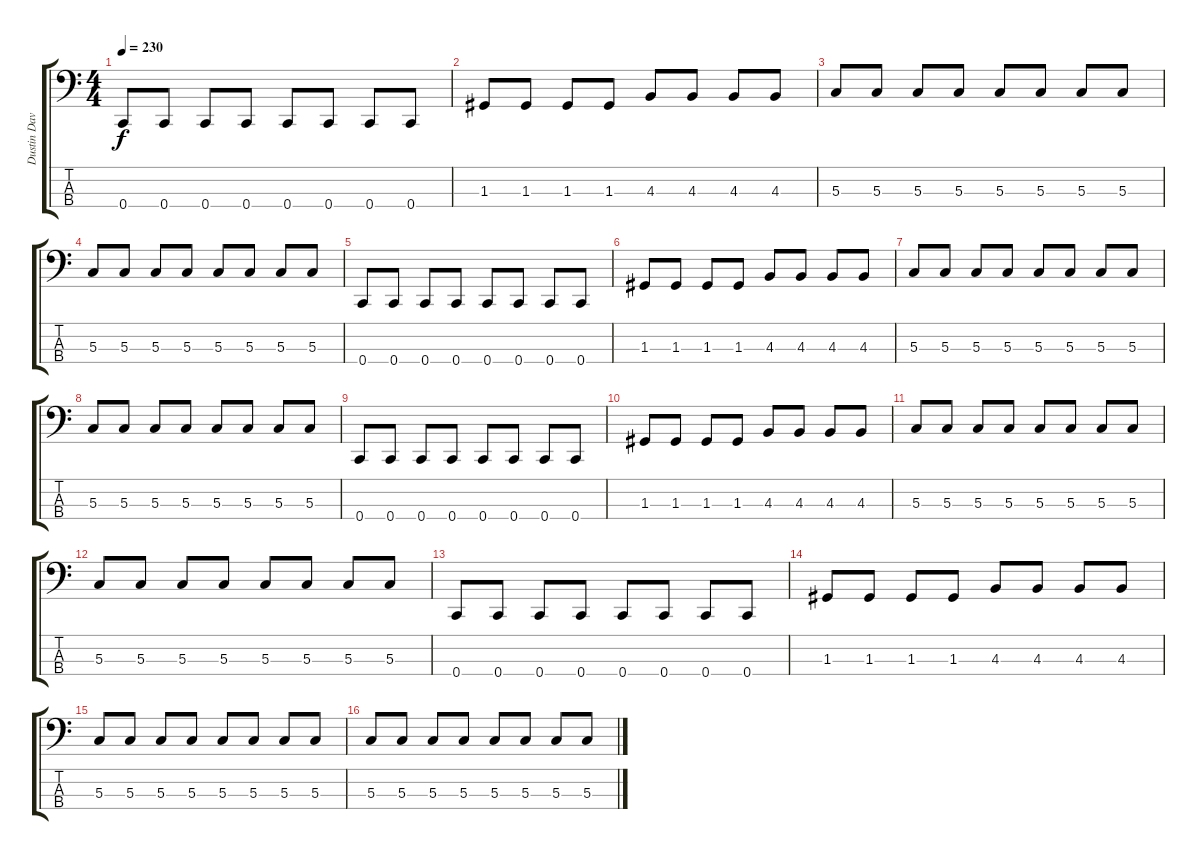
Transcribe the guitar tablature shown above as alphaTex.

\track ("Dustin Davidson (Bass)" "Dustin Dav") {instrument electricbasspick}
\staff {score tabs}
\tuning (F2 C2 G1 C1) {hide}
\ts (4 4)
\tempo 230
\clef f4
\ks c
0.4.8{dy f} 0.4.8 0.4.8 0.4.8 0.4.8 0.4.8 0.4.8 0.4.8 |
1.3.8 1.3.8 1.3.8 1.3.8 4.3.8 4.3.8 4.3.8 4.3.8 |
5.3.8 5.3.8 5.3.8 5.3.8 5.3.8 5.3.8 5.3.8 5.3.8 |
5.3.8 5.3.8 5.3.8 5.3.8 5.3.8 5.3.8 5.3.8 5.3.8 |
0.4.8 0.4.8 0.4.8 0.4.8 0.4.8 0.4.8 0.4.8 0.4.8 |
1.3.8 1.3.8 1.3.8 1.3.8 4.3.8 4.3.8 4.3.8 4.3.8 |
5.3.8 5.3.8 5.3.8 5.3.8 5.3.8 5.3.8 5.3.8 5.3.8 |
5.3.8 5.3.8 5.3.8 5.3.8 5.3.8 5.3.8 5.3.8 5.3.8 |
0.4.8 0.4.8 0.4.8 0.4.8 0.4.8 0.4.8 0.4.8 0.4.8 |
1.3.8 1.3.8 1.3.8 1.3.8 4.3.8 4.3.8 4.3.8 4.3.8 |
5.3.8 5.3.8 5.3.8 5.3.8 5.3.8 5.3.8 5.3.8 5.3.8 |
5.3.8 5.3.8 5.3.8 5.3.8 5.3.8 5.3.8 5.3.8 5.3.8 |
0.4.8 0.4.8 0.4.8 0.4.8 0.4.8 0.4.8 0.4.8 0.4.8 |
1.3.8 1.3.8 1.3.8 1.3.8 4.3.8 4.3.8 4.3.8 4.3.8 |
5.3.8 5.3.8 5.3.8 5.3.8 5.3.8 5.3.8 5.3.8 5.3.8 |
5.3.8 5.3.8 5.3.8 5.3.8 5.3.8 5.3.8 5.3.8 5.3.8
